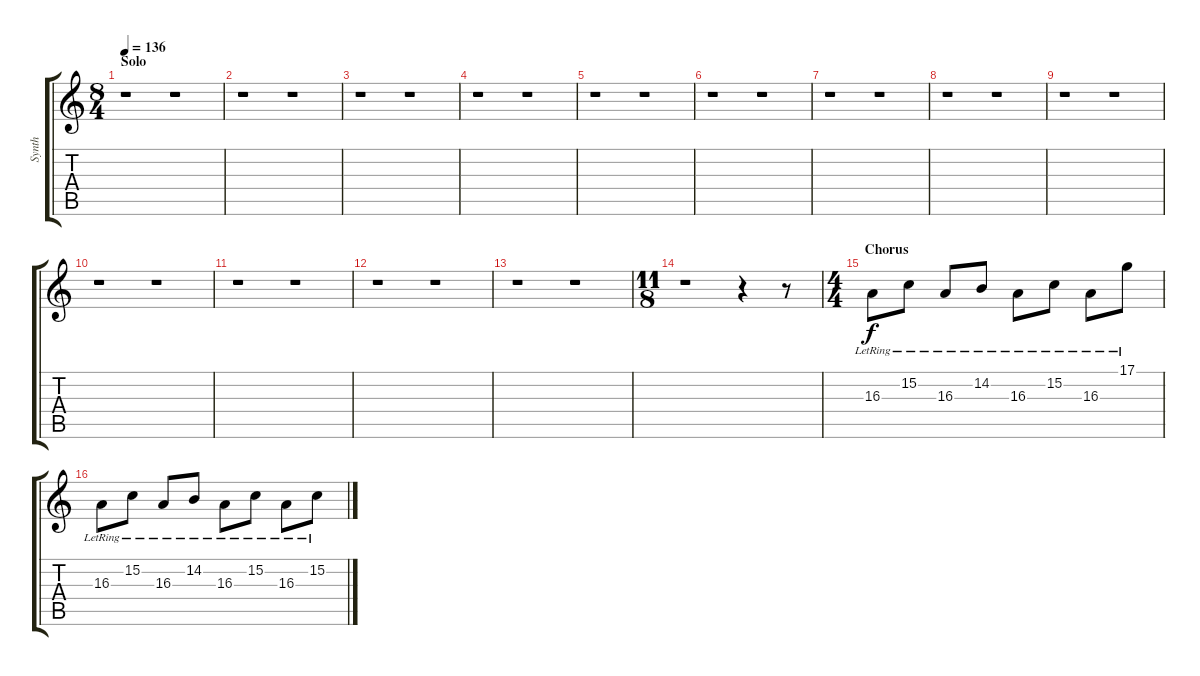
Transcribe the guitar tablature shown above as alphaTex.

\track ("Synth" "Synth") {instrument stringensemble2}
\staff {score tabs}
\tuning (D4 A3 F3 C3 G2 D2) {hide}
\ts (8 4)
\section ("" "Solo")
\tempo 136
\clef g2
\ks c
r.1{dy f} r.1 |
r.1 r.1 |
r.1 r.1 |
r.1 r.1 |
r.1 r.1 |
r.1 r.1 |
r.1 r.1 |
r.1 r.1 |
r.1 r.1 |
r.1 r.1 |
r.1 r.1 |
r.1 r.1 |
r.1 r.1 |
\ts (11 8)
r.1 r.4 r.8 |
\ts (4 4)
\section ("" "Chorus")
16.3{lr}.8{volume 13 instrument acousticgrandpiano} 15.2{lr}.8 16.3{lr}.8 14.2{lr}.8 16.3{lr}.8 15.2{lr}.8 16.3{lr}.8 17.1{lr}.8 |
16.3{lr}.8 15.2{lr}.8 16.3{lr}.8 14.2{lr}.8 16.3{lr}.8 15.2{lr}.8 16.3{lr}.8 15.2{lr}.8
